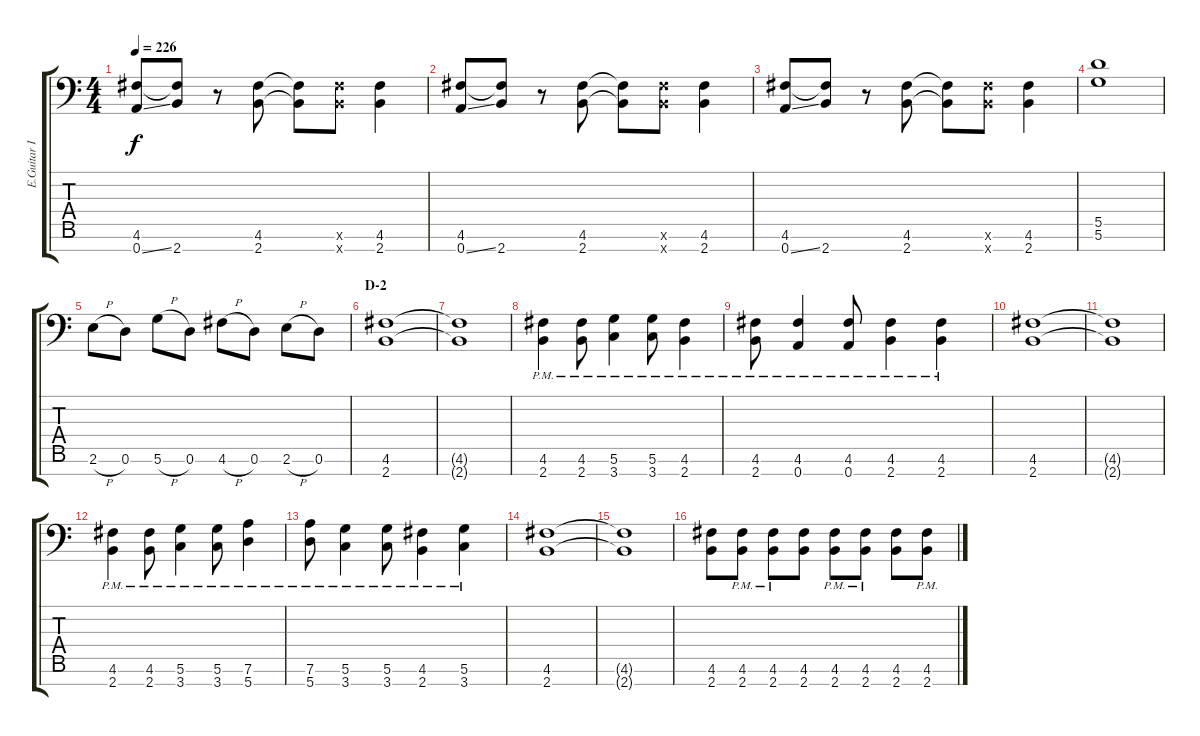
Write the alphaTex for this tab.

\track ("E.Guitar I" "E.Guitar I") {instrument overdrivenguitar}
\staff {score tabs}
\tuning (E4 B3 G3 D3 A2 D2 A1) {hide}
\ts (4 4)
\tempo 226
\clef f4
\ks c
(4.6 0.7{ss}).8{dy f} (4.6{t} 2.7).8 r.8 (4.6 2.7).8 (4.6{t} 2.7{t}).8 (4.6{x} 2.7{x}).8 (4.6 2.7).4 |
(4.6 0.7{ss}).8 (4.6{t} 2.7).8 r.8 (4.6 2.7).8 (4.6{t} 2.7{t}).8 (4.6{x} 2.7{x}).8 (4.6 2.7).4 |
(4.6 0.7{ss}).8 (4.6{t} 2.7).8 r.8 (4.6 2.7).8 (4.6{t} 2.7{t}).8 (4.6{x} 2.7{x}).8 (4.6 2.7).4 |
(5.5 5.6).1 |
2.6{h}.8 0.6.8 5.6{h}.8 0.6.8 4.6{h}.8 0.6.8 2.6{h}.8 0.6.8 |
\section ("" "D-2")
(4.6 2.7).1 |
(4.6{t} 2.7{t}).1 |
(4.6{pm} 2.7{pm}).4 (4.6{pm} 2.7{pm}).8 (5.6{pm} 3.7{pm}).4 (5.6{pm} 3.7{pm}).8 (4.6{pm} 2.7{pm}).4 |
(4.6{pm} 2.7{pm}).8 (4.6{pm} 0.7{pm}).4 (4.6{pm} 0.7{pm}).8 (4.6{pm} 2.7{pm}).4 (4.6{pm} 2.7{pm}).4 |
(4.6 2.7).1 |
(4.6{t} 2.7{t}).1 |
(4.6{pm} 2.7{pm}).4 (4.6{pm} 2.7{pm}).8 (5.6{pm} 3.7{pm}).4 (5.6{pm} 3.7{pm}).8 (7.6{pm} 5.7{pm}).4 |
(7.6{pm} 5.7{pm}).8 (5.6{pm} 3.7{pm}).4 (5.6{pm} 3.7{pm}).8 (4.6{pm} 2.7{pm}).4 (5.6{pm} 3.7{pm}).4 |
(4.6 2.7).1 |
(4.6{t} 2.7{t}).1 |
(4.6 2.7).8 (4.6{pm} 2.7{pm}).8 (4.6{pm} 2.7{pm}).8 (4.6 2.7).8 (4.6{pm} 2.7{pm}).8 (4.6{pm} 2.7{pm}).8 (4.6 2.7).8 (4.6{pm} 2.7{pm}).8
